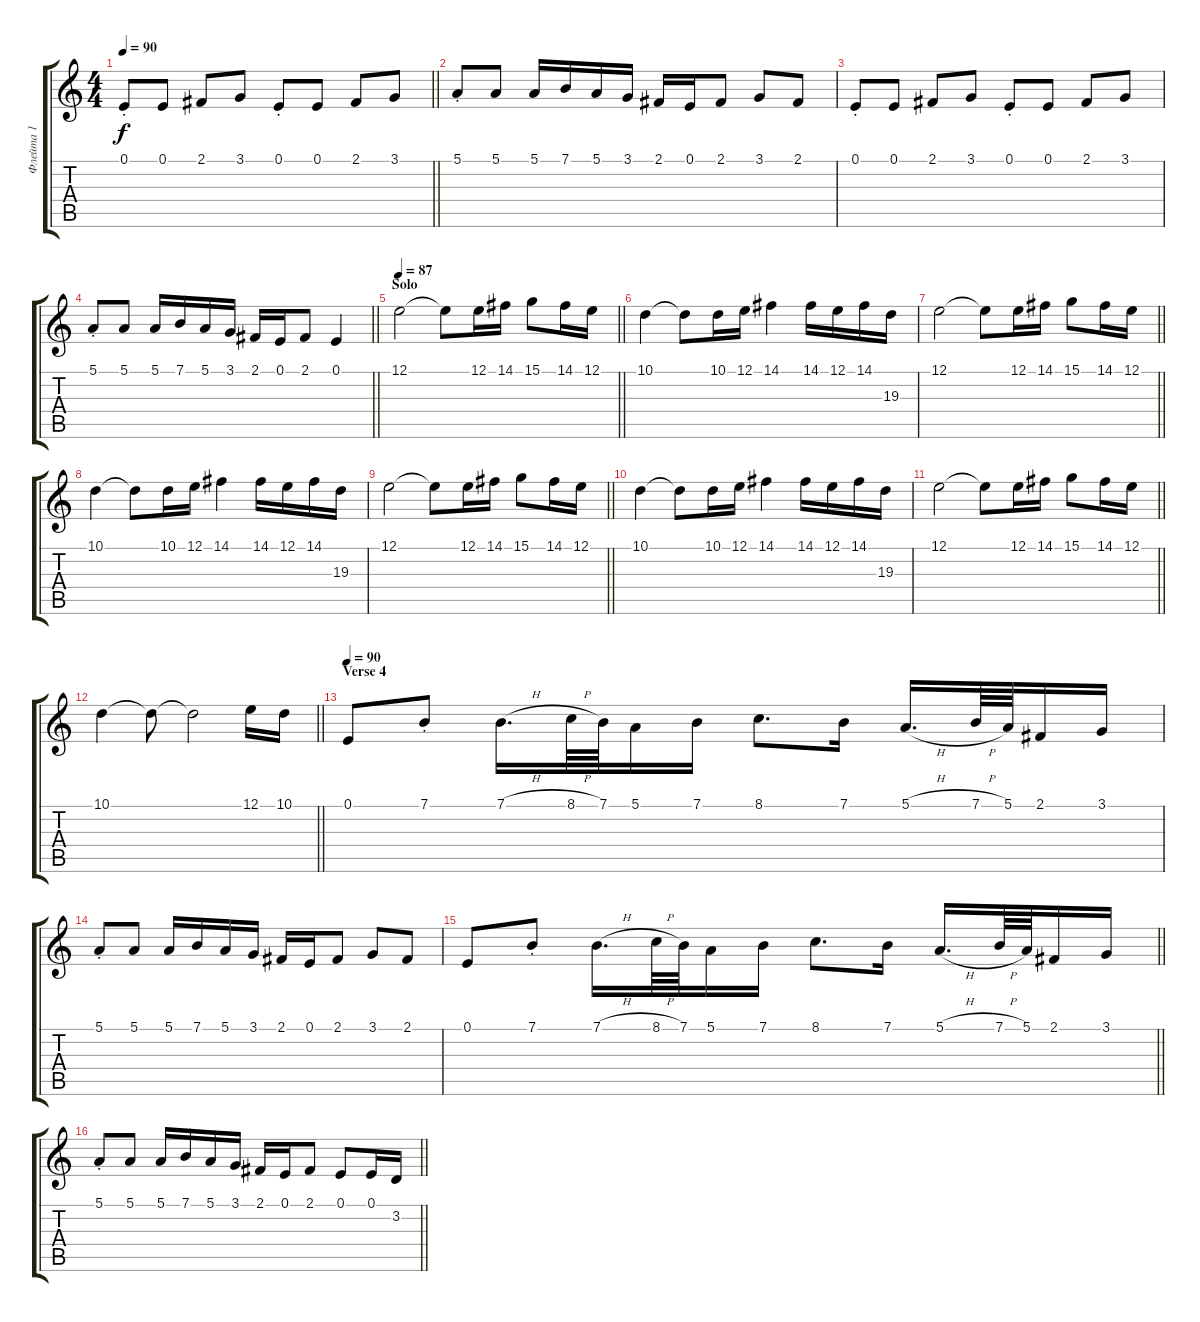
\track ("Флейта 1" "Флейта 1") {instrument recorder}
\staff {score tabs}
\tuning (E4 B3 G3 D3 A2 E2) {hide}
\ts (4 4)
\tempo 90
\clef g2
\barLineRight lightlight
\ks c
0.1{st}.8{dy f} 0.1.8 2.1.8 3.1.8 0.1{st}.8 0.1.8 2.1.8 3.1.8 |
5.1{st}.8 5.1.8 5.1.16 7.1.16 5.1.16 3.1.16 2.1.16 0.1.16 2.1.8 3.1.8 2.1.8 |
0.1{st}.8 0.1.8 2.1.8 3.1.8 0.1{st}.8 0.1.8 2.1.8 3.1.8 |
\barLineRight lightlight
5.1{st}.8 5.1.8 5.1.16 7.1.16 5.1.16 3.1.16 2.1.16 0.1.16 2.1.8 0.1.4 |
\section ("" "Solo")
\tempo 87
\barLineRight lightlight
12.1.2{volume 9} 12.1{t}.8 12.1.16 14.1.16 15.1.8 14.1.16 12.1.16 |
10.1.4 10.1{t}.8 10.1.16 12.1.16 14.1.4 14.1.16 12.1.16 14.1.16 19.3.16 |
\barLineRight lightlight
12.1.2 12.1{t}.8 12.1.16 14.1.16 15.1.8 14.1.16 12.1.16 |
10.1.4 10.1{t}.8 10.1.16 12.1.16 14.1.4 14.1.16 12.1.16 14.1.16 19.3.16 |
\barLineRight lightlight
12.1.2 12.1{t}.8 12.1.16 14.1.16 15.1.8 14.1.16 12.1.16 |
10.1.4 10.1{t}.8 10.1.16 12.1.16 14.1.4 14.1.16 12.1.16 14.1.16 19.3.16 |
\barLineRight lightlight
12.1.2 12.1{t}.8 12.1.16 14.1.16 15.1.8 14.1.16 12.1.16 |
\barLineRight lightlight
10.1.4 10.1{t}.8 10.1{t}.2 12.1.16 10.1.16 |
\section ("" "Verse 4")
\tempo 90
0.1.8{volume 13} 7.1{st}.8 7.1{h}.16{d} 8.1{h}.64 7.1.64 5.1.16 7.1.16 8.1.8{d} 7.1.16 5.1{h}.16{d} 7.1{h}.64 5.1.64 2.1.16 3.1.16 |
5.1{st}.8 5.1.8 5.1.16 7.1.16 5.1.16 3.1.16 2.1.16 0.1.16 2.1.8 3.1.8 2.1.8 |
\barLineRight lightlight
0.1.8 7.1{st}.8 7.1{h}.16{d} 8.1{h}.64 7.1.64 5.1.16 7.1.16 8.1.8{d} 7.1.16 5.1{h}.16{d} 7.1{h}.64 5.1.64 2.1.16 3.1.16 |
\barLineRight lightlight
5.1{st}.8 5.1.8 5.1.16 7.1.16 5.1.16 3.1.16 2.1.16 0.1.16 2.1.8 0.1.8 0.1.16 3.2.16
